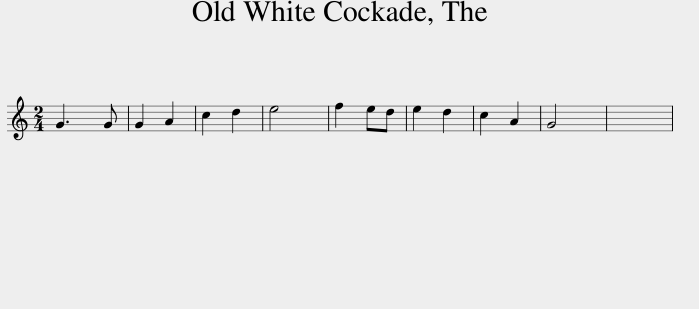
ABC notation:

X:1
L:1/8
M:2/4
I:linebreak $
K:C
V:1 treble
V:1
 G3 G | G2 A2 | c2 d2 | e4 | f2 ed | %5
 e2 d2 | c2 A2 | G4 | x4 | %9
